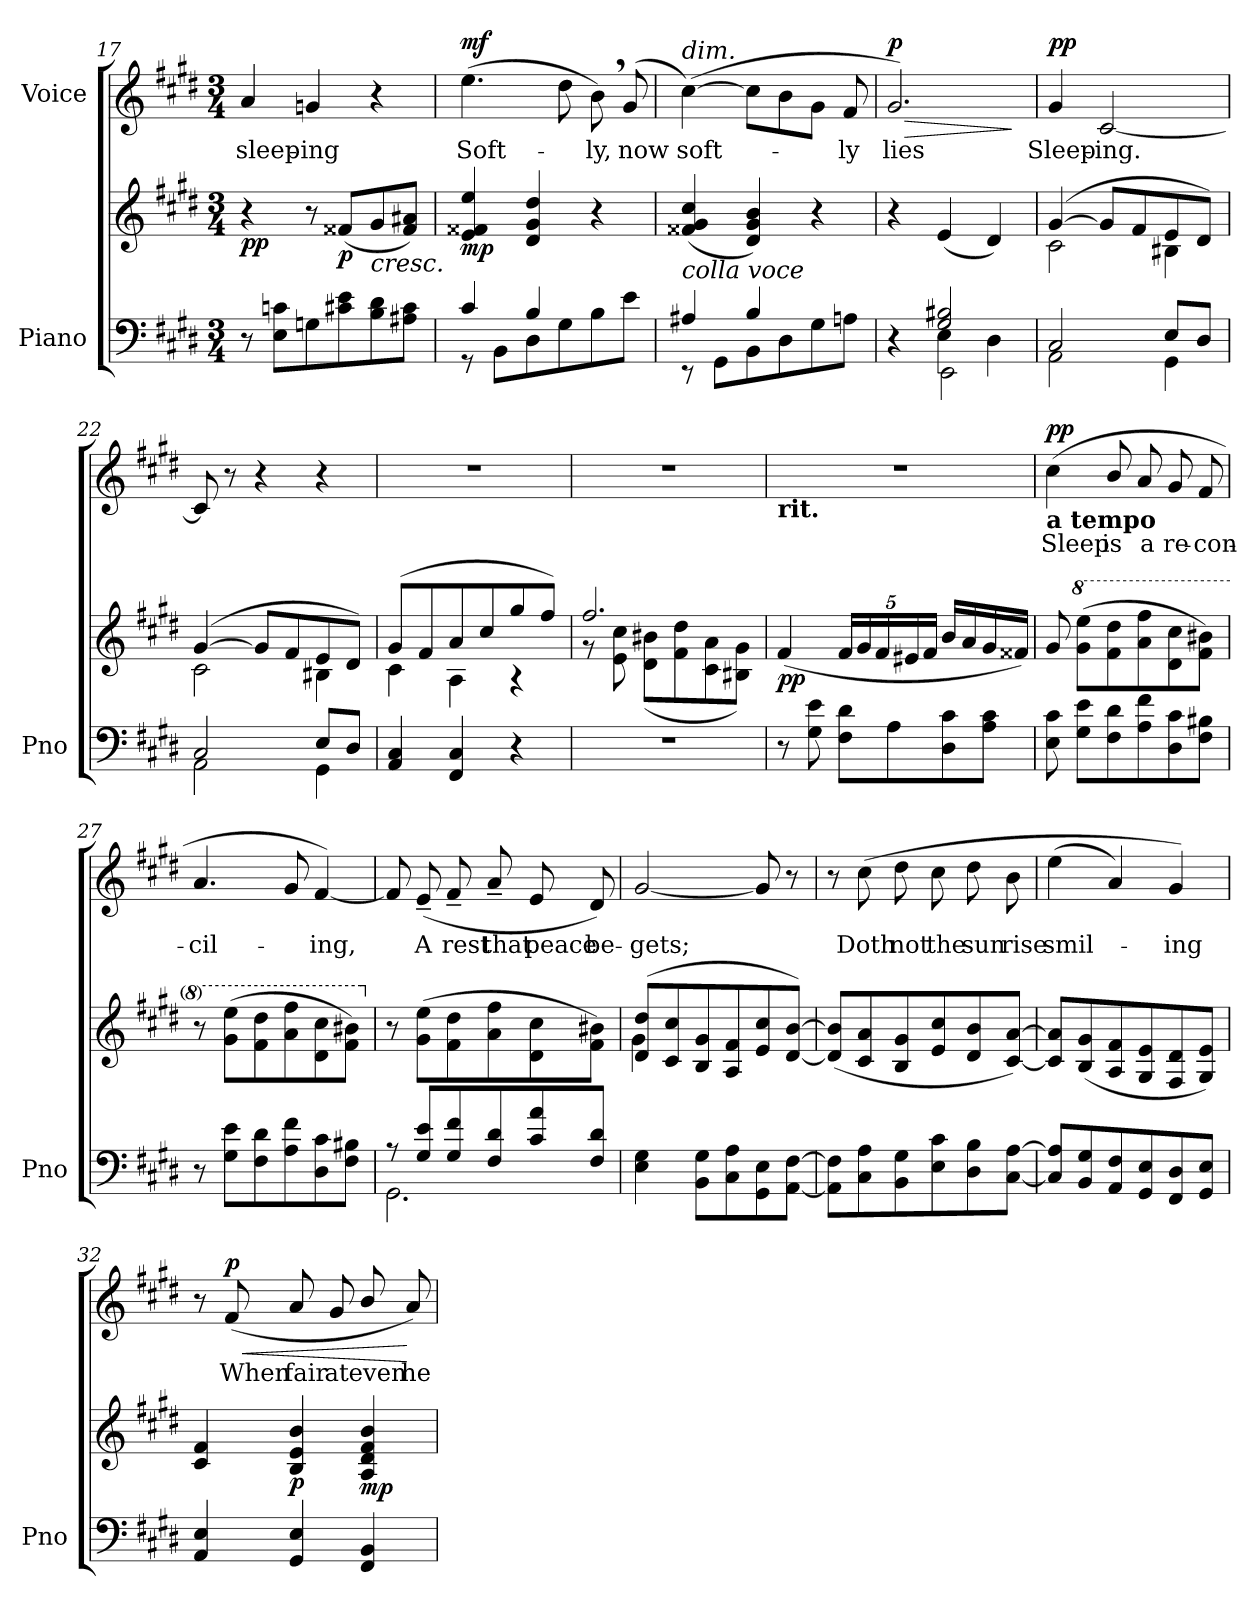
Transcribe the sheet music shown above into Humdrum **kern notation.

**kern	**kern	**dynam	**kern	**text	**dynam
*part2	*part2	*part2	*part1	*part1	*part1
*staff3	*staff2	*staff2/3	*staff1	*staff1	*staff1
*I"Piano	*	*	*I"Voice	*	*
*I'Pno	*	*	*	*	*
*clefF4	*clefG2	*	*clefG2	*	*
*k[f#c#g#d#]	*k[f#c#g#d#]	*	*k[f#c#g#d#]	*	*
*M3/4	*M3/4	*	*M3/4	*	*
=17	=17	=17	=17	=17	=17
!	!	!LO:DY:b	!	!LO:LY:b	!
8r	4r	pp	4a/	sleep-	.
8E\ 8cn\L	.	.	.	.	.
!	!	!	!	!LO:LY:b	!
8Gn\	8r	.	4gn/	-ing	.
!	!	!LO:DY:b	!	!	!
8c#X\ 8e\	(>8f##X/L	p	.	.	.
!	!LO:TX:b:i:t=cresc.	!	!	!	!
8B\ 8d#\	8g#/	.	4r	.	.
8A#X\ 8c#\J	8f##/ 8a#X/J)	.	.	.	.
=18	=18	=18	=18	=18	=18
*^	*	*	*	*	*
!	!	!	!LO:DY:b	!	!LO:LY:b	!LO:DY:a
4c#/	8r	4e/ 4f##X/ 4ee/	mp	(4.ee\	Soft-	mf
.	8BB\L	.	.	.	.	.
4B/	8D#\	4d#/ 4g#/ 4dd#/	.	.	.	.
.	8G#\	.	.	8dd#\	.	.
!	!	!	!	!	!LO:LY:b	!
4ryy	8B\	4r	.	8b,\)	-ly,	.
!	!	!	!	!	!LO:LY:b	!
.	8e\J	.	.	(>8g#/	now	.
!!LO:LB:g=z
=19	=19	=19	=19	=19	=19	=19
!	!	!	!	!LO:TX:a:i:t=dim.	!	!
!	!	!LO:TX:b:i:t=colla voce	!	!	!	!
!	!	!	!	!	!LO:LY:b	!
4A#X/	8r	(>4f##X/ 4g#/ 4cc#/	.	([4cc#\)	soft-	.
.	8GG#\L	.	.	.	.	.
4B/	8BB\	4d#/ 4g#/ 4b/)	.	8cc#\L]	.	.
.	8D#\	.	.	8b\	.	.
4ryy	8G#\	4r	.	8g#\J	.	.
!	!	!	!	!	!LO:LY:b	!
.	8An\J	.	.	8f#/	-ly	.
=20	=20	=20	=20	=20	=20	=20
*	*^	*	*	*	*	*
!	!	!	!	!	!	!LO:LY:b	!LO:HP:b
!	!	!	!	!	!	!	!LO:DY:n=1:a
4r	4ryy	4ryy	4r	.	2.g#/)	lies	> p
4E\	2G#/ 2B#X/	2EE\	(4e/	.	.	.	.
4D#\	.	.	4d#/)	.	.	.	.
*v	*v	*v	*	*	*	*	*
.	.	.	.	.	]
=21	=21	=21	=21	=21	=21
*^	*^	*	*	*	*
!	!	!	!	!	!	!LO:LY:b	!LO:DY:a
2C#/	2AA\	(>[4g#/	2c#\	.	4g#/	Sleep-	pp
!	!	!	!	!	!	!LO:LY:b	!
.	.	8g#/L]	.	.	[2c#/	-ing.	.
.	.	8f#/	.	.	.	.	.
8E/L	4GG#\	8e/	4B#X\	.	.	.	.
8D#/J	.	8d#Z/J)	.	.	.	.	.
!!LO:PB:g=z
=22	=22	=22	=22	=22	=22	=22	=22
2C#/	2AA\	(>[4g#/	2c#\	.	8c#/]	.	.
.	.	.	.	.	8r	.	.
.	.	8g#/L]	.	.	4r	.	.
.	.	8f#/	.	.	.	.	.
8E/L	4GG#\	8e/	4B#X\	.	4r	.	.
8D#/J	.	8d#/J)	.	.	.	.	.
*v	*v	*	*	*	*	*	*
=23	=23	=23	=23	=23	=23	=23
4AA/ 4C#/	(8g#/L	4c#\	.	2.r	.	.
.	8f#/	.	.	.	.	.
4FF#/ 4C#/	8a/	4A\	.	.	.	.
.	8cc#/	.	.	.	.	.
4r	8gg#/	4r	.	.	.	.
.	8ff#/J)	.	.	.	.	.
=24	=24	=24	=24	=24	=24	=24
2.r	2.ff#/	8r	.	2.r	.	.
.	.	8e\ 8cc#\	.	.	.	.
.	.	(8d#\ 8b#X\L	.	.	.	.
.	.	8f#\ 8dd#\	.	.	.	.
.	.	8c#\ 8a\	.	.	.	.
.	.	8B#X\ 8g#\J)	.	.	.	.
=25	=25	=25	=25	=25	=25	=25
!	!	!	!	!LO:TX:b:B:t=rit.	!	!
!	!	!	!LO:DY:b	!	!	!
*	*v	*v	*	*	*	*
8r	(4f#/	pp	2.r	.	.
8G#\ 8e\	.	.	.	.	.
8F#\ 8d#\L	20f#/LL	.	.	.	.
.	20g#/	.	.	.	.
.	20f#/	.	.	.	.
8A\	.	.	.	.	.
.	20e#X/	.	.	.	.
.	20f#/JJ	.	.	.	.
8D#\ 8c#\	16b/LL	.	.	.	.
.	16a/	.	.	.	.
8A\ 8c#\J	16g#/	.	.	.	.
.	16f##X/JJ)	.	.	.	.
!!LO:LB:g=z
=26	=26	=26	=26	=26	=26
!	!	!	!LO:TX:b:B:t=a tempo	!	!
!	!	!	!	!LO:LY:b	!LO:DY:a
8E\ 8c#\	8g#/	.	(4cc#\	Sleep	pp
*	*8va	*	*	*	*
8G#\ 8e\L	(<8gg#\ 8eee\L	.	.	.	.
!	!	!	!	!LO:LY:b	!
8F#\ 8d#\	8ff#\ 8ddd#\	.	8b/	is	.
!	!	!	!	!LO:LY:b	!
8A\ 8f#\	8aa\ 8fff#\	.	8a/	a	.
!	!	!	!	!LO:LY:b	!
8D#\ 8c#\	8dd#\ 8ccc#\	.	8g#/	re-	.
!	!	!	!	!LO:LY:b	!
8F#\ 8B#X\J	8ff#\ 8bb#X\J)	.	8f#/	-con-	.
=27	=27	=27	=27	=27	=27
!	!	!	!	!LO:LY:b	!
8r	8r	.	4.a/	-cil-	.
8G#\ 8e\L	(<8gg#\ 8eee\L	.	.	.	.
8F#\ 8d#\	8ff#\ 8ddd#\	.	.	.	.
8A\ 8f#\	8aa\ 8fff#\	.	8g#/	.	.
!	!	!	!	!LO:LY:b	!
8D#\ 8c#\	8dd#\ 8ccc#\	.	[4f#/)	-ing,	.
8F#\ 8B#X\J	8ff#\ 8bb#X\J)	.	.	.	.
=28	=28	=28	=28	=28	=28
*^	*	*	*	*	*
*	*	*X8va	*	*	*	*
8r	2.GG#\	8r	.	8f#/]	.	.
!	!	!	!	!	!LO:LY:b	!
8G#/ 8e/L	.	(<8g#\ 8ee\L	.	(>8e~>/	A	.
!	!	!	!	!	!LO:LY:b	!
8G#/ 8f#/	.	8f#\ 8dd#\	.	8f#~>/	rest	.
!	!	!	!	!	!LO:LY:b	!
8F#/ 8d#/	.	8a\ 8ff#\	.	8a~>/	that	.
!	!	!	!	!	!LO:LY:b	!
8c#/ 8a/	.	8d#\ 8cc#\	.	8e/	peace	.
!	!	!	!	!	!LO:LY:b	!
8F#/ 8d#/J	.	8f#\ 8b#X\J)	.	8d#/)	be-	.
*v	*v	*	*	*	*	*
!!LO:LB:g=z
=29	=29	=29	=29	=29	=29
*	*^	*	*	*	*
!	!	!	!	!	!LO:LY:b	!
4E\ 4G#\	(8d#/ 8dd#/L	4g#\	.	[2g#/	-gets;	.
.	8c#/ 8cc#/	.	.	.	.	.
8BB\ 8G#\L	8B/ 8g#/	2ryy	.	.	.	.
8C#\ 8A\	8A/ 8f#/	.	.	.	.	.
8GG#\ 8E\	8e/ 8cc#/	.	.	8g#/]	.	.
[8AA\ [8F#\J	[<8d#/ [8b/J)	.	.	8r	.	.
*	*v	*v	*	*	*	*
=30	=30	=30	=30	=30	=30
8AA\] 8F#\]L	(>8d#/] 8b/]L	.	8r	.	.
!	!	!	!	!LO:LY:b	!
8C#\ 8A\	8c#/ 8a/	.	(8cc#\	Doth	.
!	!	!	!	!LO:LY:b	!
8BB\ 8G#\	8B/ 8g#/	.	8dd#\	not	.
!	!	!	!	!LO:LY:b	!
8E\ 8c#\	8e/ 8cc#/	.	8cc#\	the	.
!	!	!	!	!LO:LY:b	!
8D#\ 8B\	8d#/ 8b/	.	8dd#\	sun	.
!	!	!	!	!LO:LY:b	!
[8C#\ [8A\J	[8c#/ [8a/J)	.	8b\	rise	.
=31	=31	=31	=31	=31	=31
!	!	!	!	!LO:LY:b	!
8C#/] 8A/]L	8c#/] 8a/]L	.	(4ee\	smil-	.
8BB/ 8G#/	(>8B/ 8g#/	.	.	.	.
8AA/ 8F#/	8A/ 8f#/	.	4a/)	.	.
8GG#/ 8E/	8G#/ 8e/	.	.	.	.
!	!	!	!	!LO:LY:b	!
8FF#/ 8D#/	8F#/ 8d#/	.	4g#/)	-ing	.
8GG#/ 8E/J	8G#/ 8e/J)	.	.	.	.
!!LO:LB:g=z
=32	=32	=32	=32	=32	=32
4AA/ 4E/	4c#/ 4f#/	.	8r	.	.
!	!	!	!	!LO:LY:b	!LO:HP:b
!	!	!	!	!	!LO:DY:n=1:a
.	.	.	(>8f#/	When	< p
!	!	!LO:DY:b	!	!LO:LY:b	!
4GG#/ 4E/	4B/ 4e/ 4b/	p	8a/	fair	.
!	!	!	!	!LO:LY:b	!
.	.	.	8g#/	at	.
!	!	!LO:DY:b	!	!LO:LY:b	!
4FF#/ 4BB/	4A/ 4d#/ 4f#/ 4b/	mp	8b/	even	.
!	!	!	!	!LO:LY:b	!
.	.	.	8a/)	he	[
=	=	=	=	=	=
*-	*-	*-	*-	*-	*-
